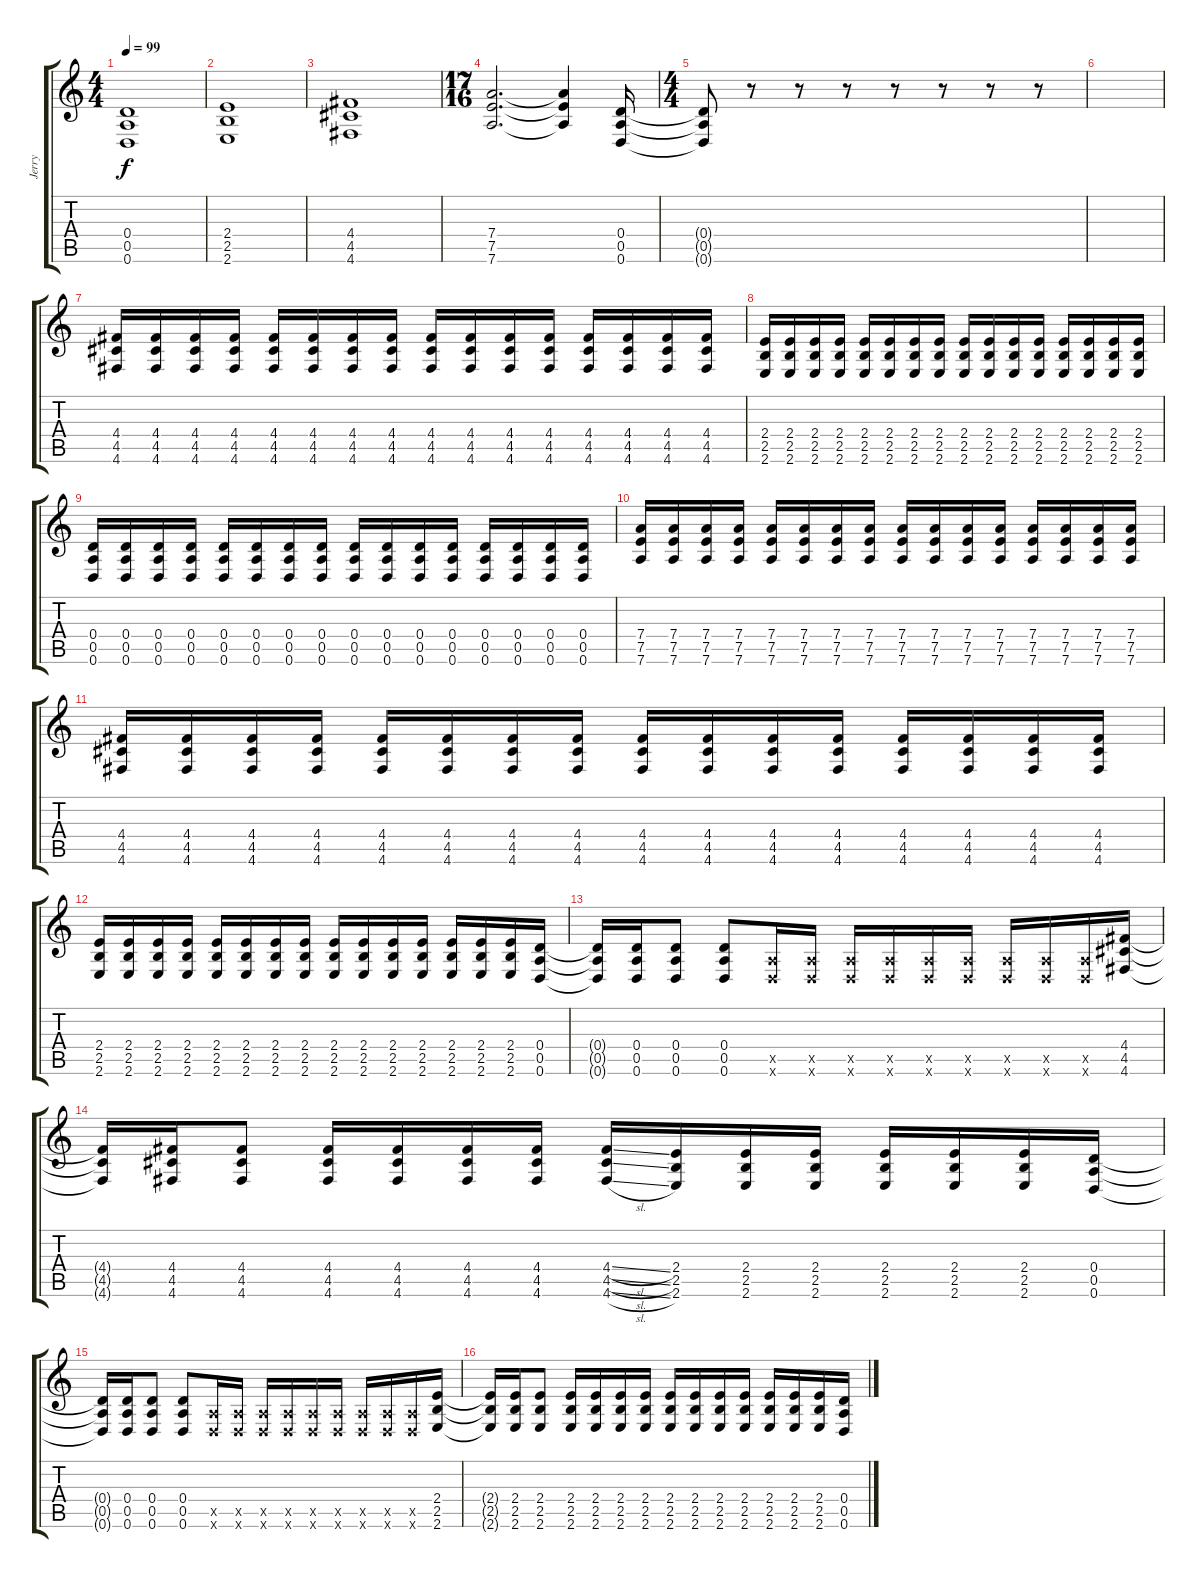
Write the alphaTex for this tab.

\track ("Jerry" "Jerry") {instrument distortionguitar}
\staff {score tabs}
\tuning (E4 B3 G3 D3 A2 D2) {hide}
\ts (4 4)
\tempo 99
\clef g2
\ks c
(0.4 0.5 0.6).1{dy f} |
(2.4 2.5 2.6).1 |
(4.4 4.5 4.6).1 |
\ts (17 16)
(7.4 7.5 7.6).2{d} (7.4{t} 7.5{t} 7.6{t}).4 (0.4 0.5 0.6).16 |
\ts (4 4)
(0.4{t} 0.5{t} 0.6{t}).8 r.8 r.8 r.8 r.8 r.8 r.8 r.8 |
|
(4.4 4.5 4.6).16 (4.4 4.5 4.6).16 (4.4 4.5 4.6).16 (4.4 4.5 4.6).16 (4.4 4.5 4.6).16 (4.4 4.5 4.6).16 (4.4 4.5 4.6).16 (4.4 4.5 4.6).16 (4.4 4.5 4.6).16 (4.4 4.5 4.6).16 (4.4 4.5 4.6).16 (4.4 4.5 4.6).16 (4.4 4.5 4.6).16 (4.4 4.5 4.6).16 (4.4 4.5 4.6).16 (4.4 4.5 4.6).16 |
(2.4 2.5 2.6).16 (2.4 2.5 2.6).16 (2.4 2.5 2.6).16 (2.4 2.5 2.6).16 (2.4 2.5 2.6).16 (2.4 2.5 2.6).16 (2.4 2.5 2.6).16 (2.4 2.5 2.6).16 (2.4 2.5 2.6).16 (2.4 2.5 2.6).16 (2.4 2.5 2.6).16 (2.4 2.5 2.6).16 (2.4 2.5 2.6).16 (2.4 2.5 2.6).16 (2.4 2.5 2.6).16 (2.4 2.5 2.6).16 |
(0.4 0.5 0.6).16 (0.4 0.5 0.6).16 (0.4 0.5 0.6).16 (0.4 0.5 0.6).16 (0.4 0.5 0.6).16 (0.4 0.5 0.6).16 (0.4 0.5 0.6).16 (0.4 0.5 0.6).16 (0.4 0.5 0.6).16 (0.4 0.5 0.6).16 (0.4 0.5 0.6).16 (0.4 0.5 0.6).16 (0.4 0.5 0.6).16 (0.4 0.5 0.6).16 (0.4 0.5 0.6).16 (0.4 0.5 0.6).16 |
(7.4 7.5 7.6).16 (7.4 7.5 7.6).16 (7.4 7.5 7.6).16 (7.4 7.5 7.6).16 (7.4 7.5 7.6).16 (7.4 7.5 7.6).16 (7.4 7.5 7.6).16 (7.4 7.5 7.6).16 (7.4 7.5 7.6).16 (7.4 7.5 7.6).16 (7.4 7.5 7.6).16 (7.4 7.5 7.6).16 (7.4 7.5 7.6).16 (7.4 7.5 7.6).16 (7.4 7.5 7.6).16 (7.4 7.5 7.6).16 |
(4.4 4.5 4.6).16 (4.4 4.5 4.6).16 (4.4 4.5 4.6).16 (4.4 4.5 4.6).16 (4.4 4.5 4.6).16 (4.4 4.5 4.6).16 (4.4 4.5 4.6).16 (4.4 4.5 4.6).16 (4.4 4.5 4.6).16 (4.4 4.5 4.6).16 (4.4 4.5 4.6).16 (4.4 4.5 4.6).16 (4.4 4.5 4.6).16 (4.4 4.5 4.6).16 (4.4 4.5 4.6).16 (4.4 4.5 4.6).16 |
(2.4 2.5 2.6).16 (2.4 2.5 2.6).16 (2.4 2.5 2.6).16 (2.4 2.5 2.6).16 (2.4 2.5 2.6).16 (2.4 2.5 2.6).16 (2.4 2.5 2.6).16 (2.4 2.5 2.6).16 (2.4 2.5 2.6).16 (2.4 2.5 2.6).16 (2.4 2.5 2.6).16 (2.4 2.5 2.6).16 (2.4 2.5 2.6).16 (2.4 2.5 2.6).16 (2.4 2.5 2.6).16 (0.4 0.5 0.6).16 |
(0.4{t} 0.5{t} 0.6{t}).16 (0.4 0.5 0.6).16 (0.4 0.5 0.6).8 (0.4 0.5 0.6).8 (0.5{x} 0.6{x}).16 (0.5{x} 0.6{x}).16 (0.5{x} 0.6{x}).16 (0.5{x} 0.6{x}).16 (0.5{x} 0.6{x}).16 (0.5{x} 0.6{x}).16 (0.5{x} 0.6{x}).16 (0.5{x} 0.6{x}).16 (0.5{x} 0.6{x}).16 (4.4 4.5 4.6).16 |
(4.4{t} 4.5{t} 4.6{t}).16 (4.4 4.5 4.6).16 (4.4 4.5 4.6).8 (4.4 4.5 4.6).16 (4.4 4.5 4.6).16 (4.4 4.5 4.6).16 (4.4 4.5 4.6).16 (4.4{sl} 4.5{sl} 4.6{sl}).16 (2.4 2.5 2.6).16 (2.4 2.5 2.6).16 (2.4 2.5 2.6).16 (2.4 2.5 2.6).16 (2.4 2.5 2.6).16 (2.4 2.5 2.6).16 (0.4 0.5 0.6).16 |
(0.4{t} 0.5{t} 0.6{t}).16 (0.4 0.5 0.6).16 (0.4 0.5 0.6).8 (0.4 0.5 0.6).8 (0.5{x} 0.6{x}).16 (0.5{x} 0.6{x}).16 (0.5{x} 0.6{x}).16 (0.5{x} 0.6{x}).16 (0.5{x} 0.6{x}).16 (0.5{x} 0.6{x}).16 (0.5{x} 0.6{x}).16 (0.5{x} 0.6{x}).16 (0.5{x} 0.6{x}).16 (2.4 2.5 2.6).16 |
(2.4{t} 2.5{t} 2.6{t}).16 (2.4 2.5 2.6).16 (2.4 2.5 2.6).8 (2.4 2.5 2.6).16 (2.4 2.5 2.6).16 (2.4 2.5 2.6).16 (2.4 2.5 2.6).16 (2.4 2.5 2.6).16 (2.4 2.5 2.6).16 (2.4 2.5 2.6).16 (2.4 2.5 2.6).16 (2.4 2.5 2.6).16 (2.4 2.5 2.6).16 (2.4 2.5 2.6).16 (0.4 0.5 0.6).16
